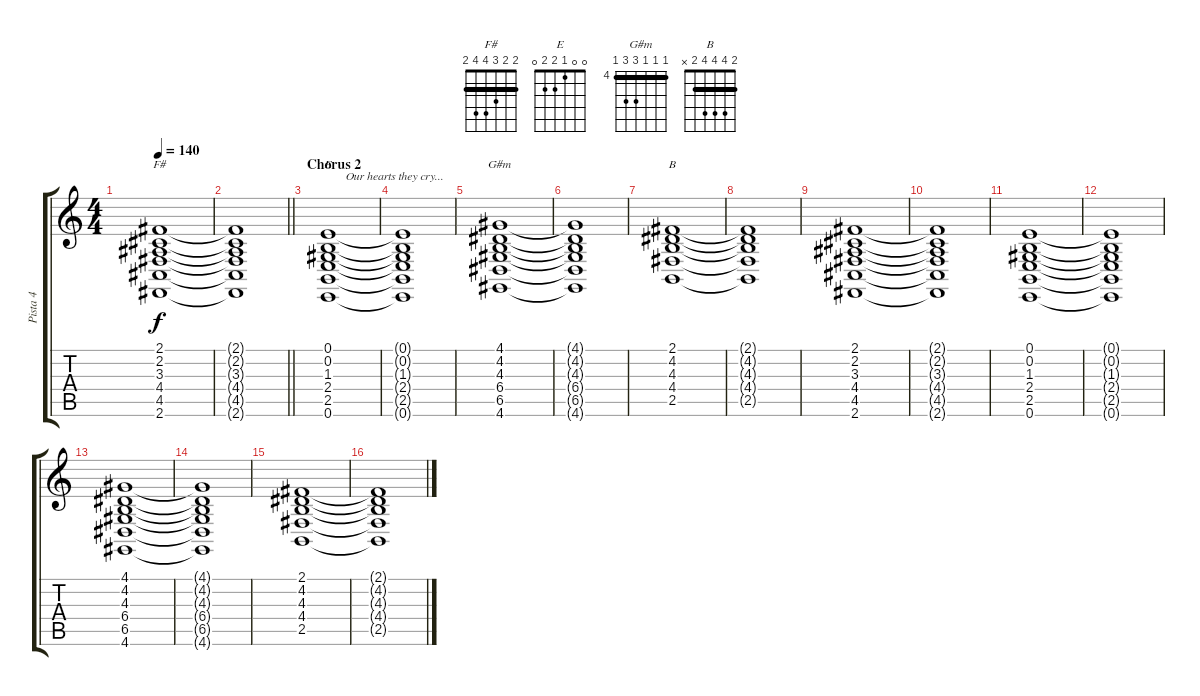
\track ("Pista 4" "Pista 4") {instrument stringensemble2}
\staff {score tabs}
\tuning (E4 B3 G3 D3 A2 E2) {hide}
\chord ("F#" 2 2 3 4 4 2) {barre 2}
\chord ("E" 0 0 1 2 2 0)
\chord ("G#m" 4 4 4 6 6 4) {firstfret 4 barre 4}
\chord ("B" 2 4 4 4 2 x) {barre 2}
\ts (4 4)
\tempo 140
\clef g2
\ks c
(2.1 2.2 3.3 4.4 4.5 2.6).1{ch "F#" dy f} |
\barLineRight lightlight
(2.1{t} 2.2{t} 3.3{t} 4.4{t} 4.5{t} 2.6{t}).1 |
\section ("" "Chorus 2")
(0.1 0.2 1.3 2.4 2.5 0.6).1{ch "E" txt "      Our hearts they cry..."} |
(0.1{t} 0.2{t} 1.3{t} 2.4{t} 2.5{t} 0.6{t}).1 |
(4.1 4.2 4.3 6.4 6.5 4.6).1{ch "G#m"} |
(4.1{t} 4.2{t} 4.3{t} 6.4{t} 6.5{t} 4.6{t}).1 |
(2.1 4.2 4.3 4.4 2.5).1{ch "B"} |
(2.1{t} 4.2{t} 4.3{t} 4.4{t} 2.5{t}).1 |
(2.1 2.2 3.3 4.4 4.5 2.6).1 |
(2.1{t} 2.2{t} 3.3{t} 4.4{t} 4.5{t} 2.6{t}).1 |
(0.1 0.2 1.3 2.4 2.5 0.6).1 |
(0.1{t} 0.2{t} 1.3{t} 2.4{t} 2.5{t} 0.6{t}).1 |
(4.1 4.2 4.3 6.4 6.5 4.6).1 |
(4.1{t} 4.2{t} 4.3{t} 6.4{t} 6.5{t} 4.6{t}).1 |
(2.1 4.2 4.3 4.4 2.5).1 |
(2.1{t} 4.2{t} 4.3{t} 4.4{t} 2.5{t}).1
